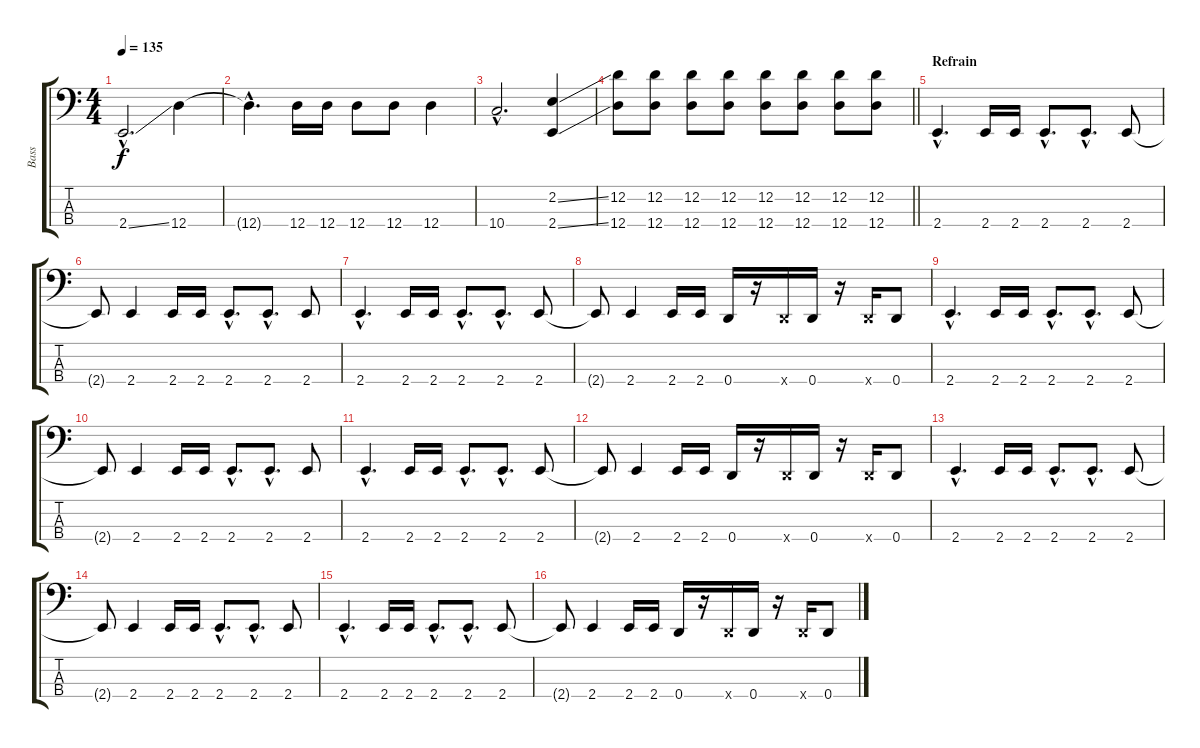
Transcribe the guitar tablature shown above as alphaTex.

\track ("Bass" "Bass") {instrument electricbassfinger}
\staff {score tabs}
\tuning (G2 D2 A1 D1) {hide}
\ts (4 4)
\tempo 135
\clef f4
\ks c
2.4{ss hac}.2{d dy f} 12.4.4 |
12.4{hac t}.4{d} 12.4.16 12.4.16 12.4.8 12.4.8 12.4.4 |
10.4{hac}.2{d} (2.2{ss} 2.4{ss}).4 |
\barLineRight lightlight
(12.2 12.4).8 (12.2 12.4).8 (12.2 12.4).8 (12.2 12.4).8 (12.2 12.4).8 (12.2 12.4).8 (12.2 12.4).8 (12.2 12.4).8 |
\section ("" "Refrain")
2.4{hac}.4{d} 2.4.16 2.4.16 2.4{hac}.8{d} 2.4{hac}.8{d} 2.4.8 |
2.4{t}.8 2.4.4 2.4.16 2.4.16 2.4{hac}.8{d} 2.4{hac}.8{d} 2.4.8 |
2.4{hac}.4{d} 2.4.16 2.4.16 2.4{hac}.8{d} 2.4{hac}.8{d} 2.4.8 |
2.4{t}.8 2.4.4 2.4.16 2.4.16 0.4.16 r.16 0.4{x}.16 0.4.16 r.16 0.4{x}.16 0.4.8 |
2.4{hac}.4{d} 2.4.16 2.4.16 2.4{hac}.8{d} 2.4{hac}.8{d} 2.4.8 |
2.4{t}.8 2.4.4 2.4.16 2.4.16 2.4{hac}.8{d} 2.4{hac}.8{d} 2.4.8 |
2.4{hac}.4{d} 2.4.16 2.4.16 2.4{hac}.8{d} 2.4{hac}.8{d} 2.4.8 |
2.4{t}.8 2.4.4 2.4.16 2.4.16 0.4.16 r.16 0.4{x}.16 0.4.16 r.16 0.4{x}.16 0.4.8 |
2.4{hac}.4{d} 2.4.16 2.4.16 2.4{hac}.8{d} 2.4{hac}.8{d} 2.4.8 |
2.4{t}.8 2.4.4 2.4.16 2.4.16 2.4{hac}.8{d} 2.4{hac}.8{d} 2.4.8 |
2.4{hac}.4{d} 2.4.16 2.4.16 2.4{hac}.8{d} 2.4{hac}.8{d} 2.4.8 |
2.4{t}.8 2.4.4 2.4.16 2.4.16 0.4.16 r.16 0.4{x}.16 0.4.16 r.16 0.4{x}.16 0.4.8
